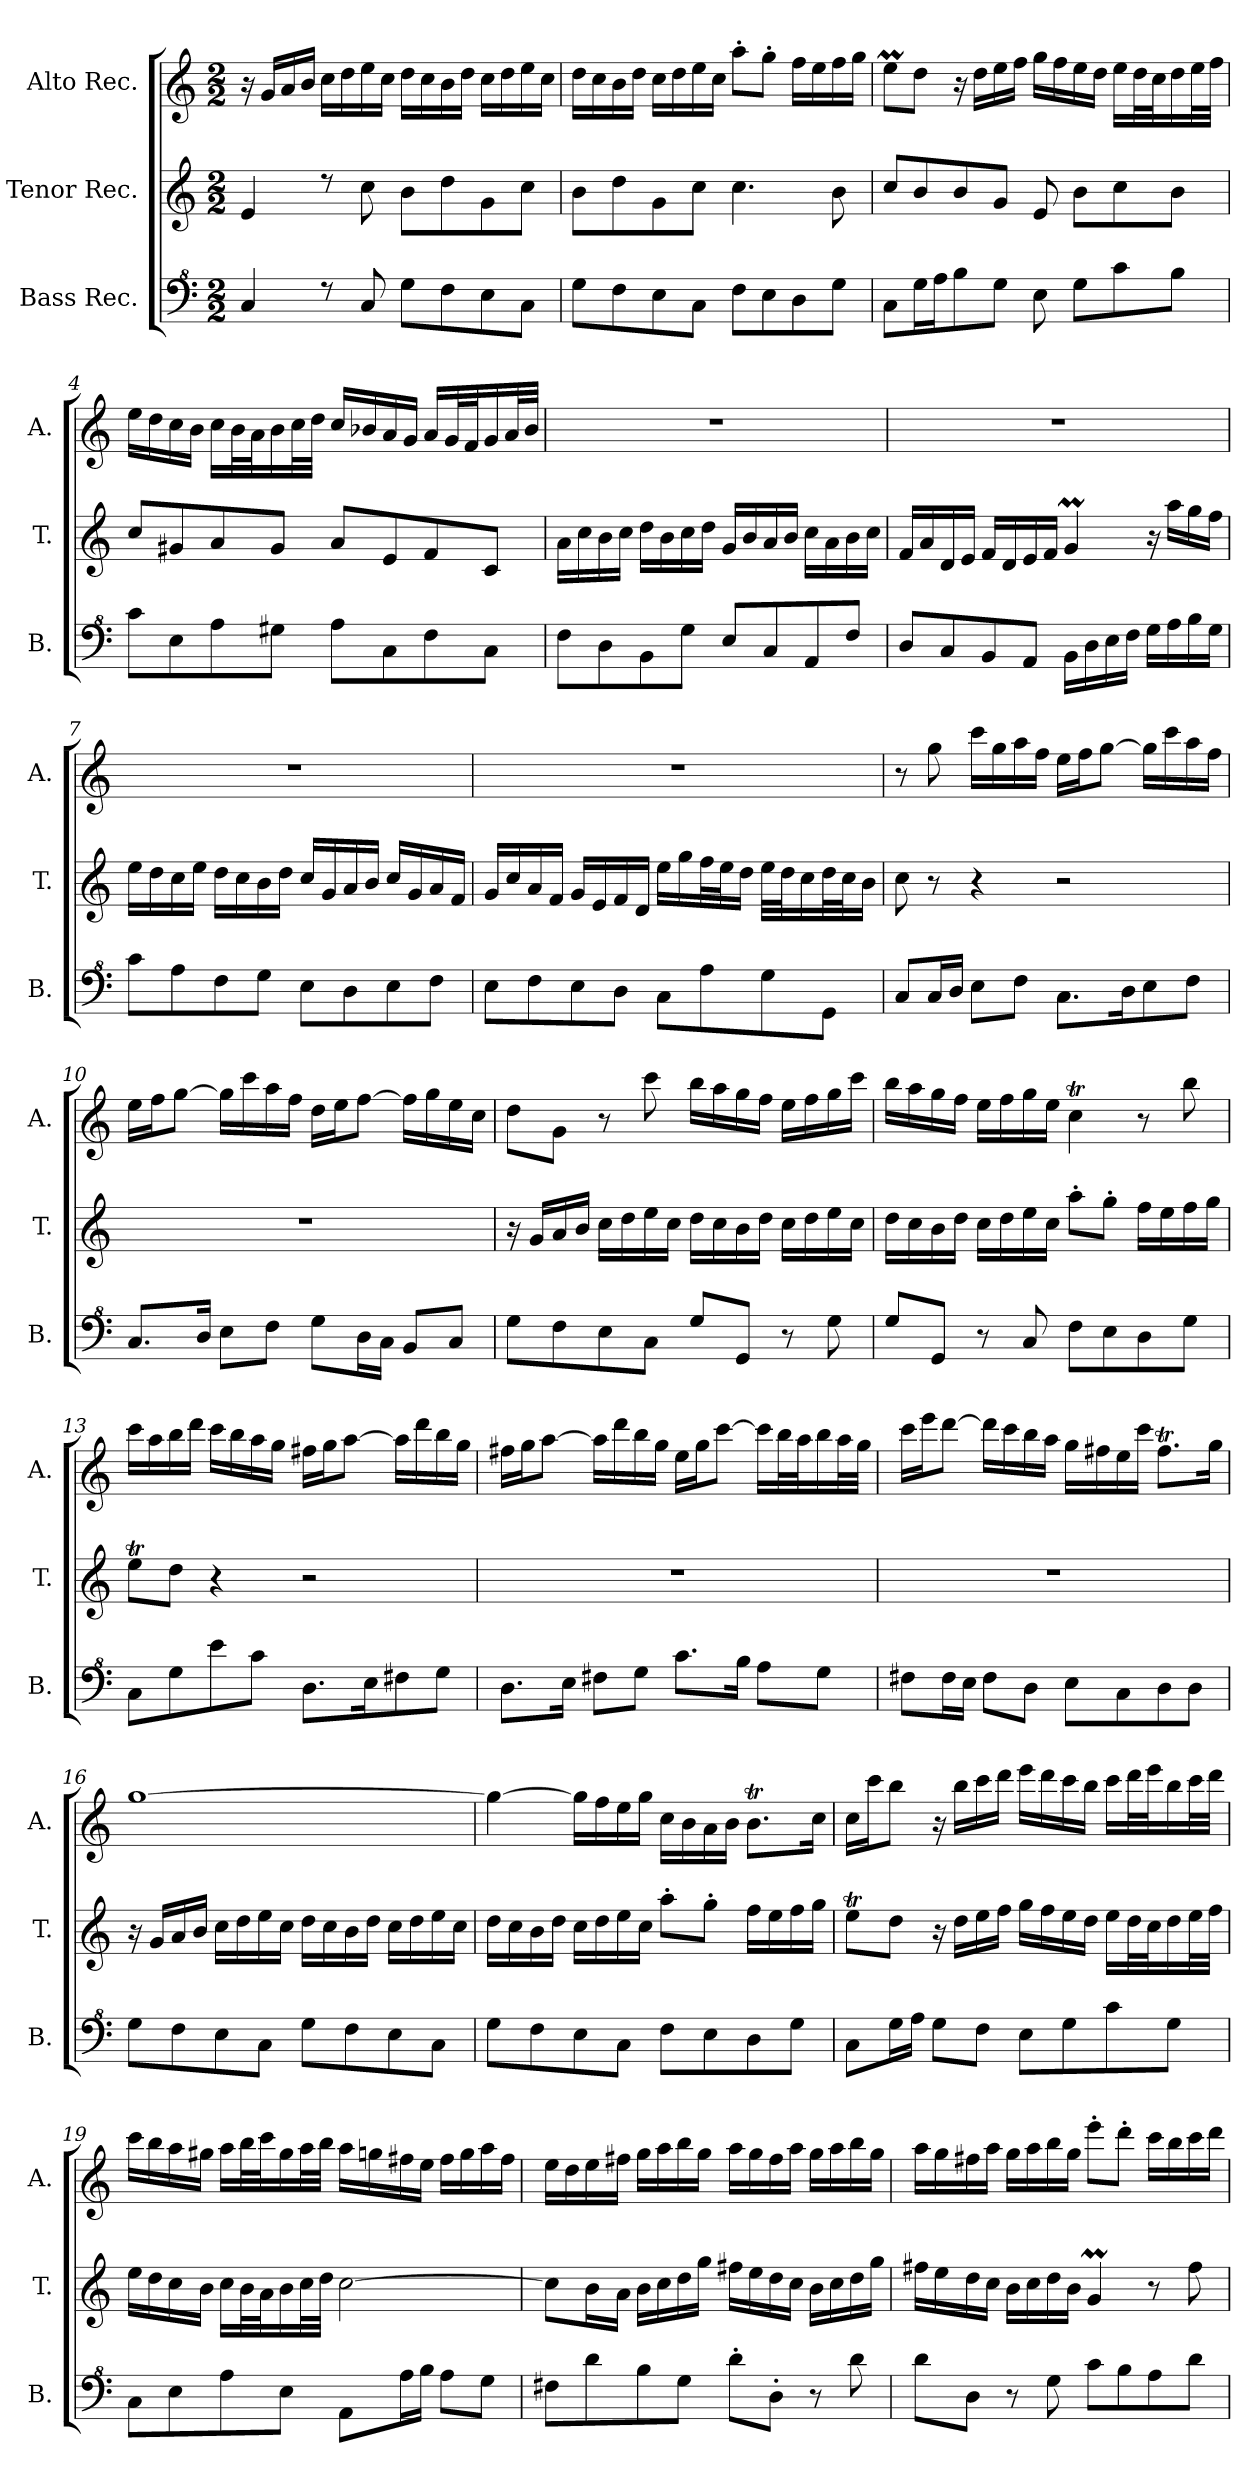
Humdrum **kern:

**kern	**kern	**kern
*part3	*part2	*part1
*staff3	*staff2	*staff1
*I"Bass Rec.	*I"Tenor Rec.	*I"Alto Rec.
*I'B.	*I'T.	*I'A.
*clefF^4	*clefG2	*clefG2
*k[]	*k[]	*k[]
*M2/2	*M2/2	*M2/2
*MM80	*MM80	*MM80
=1	=1	=1
4c/	4e/	16r
.	.	16g/LL
.	.	16a/
.	.	16b/JJ
8rf	8rdd	16cc\LL
.	.	16dd\
8c/	8cc\	16ee\
.	.	16cc\JJ
8g\L	8b\L	16dd\LL
.	.	16cc\
8f\	8dd\	16b\
.	.	16dd\JJ
8e\	8g\	16cc\LL
.	.	16dd\
8c\J	8cc\J	16ee\
.	.	16cc\JJ
=2	=2	=2
8g\L	8b\L	16dd\LL
.	.	16cc\
8f\	8dd\	16b\
.	.	16dd\JJ
8e\	8g\	16cc\LL
.	.	16dd\
8c\J	8cc\J	16ee\
.	.	16cc\JJ
8f\L	4.cc\	8aa'\L
8e\	.	8gg'\J
8d\	.	16ff\LL
.	.	16ee\
8g\J	8b\	16ff\
.	.	16gg\JJ
=3	=3	=3
8c\L	8cc/L	8eem\L
16g\L	8b/	8dd\J
16a\J	.	.
8b\	8b/	16r
.	.	16dd\LL
8g\J	8g/J	16ee\
.	.	16ff\JJ
8e\	8e/	16gg\LL
.	.	16ff\
8g\L	8b\L	16ee\
.	.	16dd\JJ
8cc\	8cc\	16ee\LL
.	.	32dd\L
.	.	32cc\J
8b\J	8b\J	16dd\
.	.	32ee\L
.	.	32ff\JJJ
!!LO:LB:g=z
=4	=4	=4
8cc\L	8cc/L	16ee\LL
.	.	16dd\
8e\	8g#X/	16cc\
.	.	16b\JJ
8a\	8a/	16cc\LL
.	.	32b\L
.	.	32a\J
8g#X\J	8g#/J	16b\
.	.	32cc\L
.	.	32dd\JJJ
8a\L	8a/L	16cc/LL
.	.	16b-X/
8c\	8e/	16a/
.	.	16g/JJ
8f\	8f/	16a/LL
.	.	32g/L
.	.	32f/J
8c\J	8c/J	16g/
.	.	32a/L
.	.	32b-/JJJ
=5	=5	=5
8f\L	16a\LL	1r
.	16cc\	.
8d\	16b\	.
.	16cc\JJ	.
8B\	16dd\LL	.
.	16b\	.
8g\J	16cc\	.
.	16dd\JJ	.
8e/L	16g/LL	.
.	16b/	.
8c/	16a/	.
.	16b/JJ	.
8A/	16cc\LL	.
.	16a\	.
8f/J	16b\	.
.	16cc\JJ	.
=6	=6	=6
8d/L	16f/LL	1r
.	16a/	.
8c/	16d/	.
.	16e/JJ	.
8B/	16f/LL	.
.	16d/	.
8A/J	16e/	.
.	16f/JJ	.
16B\LL	4gM/	.
16d\	.	.
16e\	.	.
16f\JJ	.	.
16g\LL	16r	.
16a\	16aa\LL	.
16b\	16gg\	.
16g\JJ	16ff\JJ	.
=7	=7	=7
8cc\L	16ee\LL	1r
.	16dd\	.
8a\	16cc\	.
.	16ee\JJ	.
8f\	16dd\LL	.
.	16cc\	.
8g\J	16b\	.
.	16dd\JJ	.
8e\L	16cc/LL	.
.	16g/	.
8d\	16a/	.
.	16b/JJ	.
8e\	16cc/LL	.
.	16g/	.
8f\J	16a/	.
.	16f/JJ	.
!!LO:LB:g=z
=8	=8	=8
8e\L	16g/LL	1r
.	16cc/	.
8f\	16a/	.
.	16f/JJ	.
8e\	16g/LL	.
.	16e/	.
8d\J	16f/	.
.	16d/JJ	.
8c\L	16ee\LL	.
.	16gg\	.
8a\	32ff\L	.
.	32ee\J	.
.	16dd\JJ	.
8g\	32ee\LLL	.
.	32dd\J	.
.	16cc\	.
8G\J	32dd\L	.
.	32cc\J	.
.	16b\JJ	.
=9	=9	=9
8c/L	8cc\	8r
16c/L	8r	8gg\
16d/JJ	.	.
8e\L	4r	16ccc\LL
.	.	16gg\
8f\J	.	16aa\
.	.	16ff\JJ
8.c\L	2r	16ee\LL
.	.	16ff\J
.	.	[8gg\J
16d\K	.	.
8e\	.	16gg\LL]
.	.	16ccc\
8f\J	.	16aa\
.	.	16ff\JJ
=10	=10	=10
8.c/L	1r	16ee\LL
.	.	16ff\J
.	.	[8gg\J
16d/Jk	.	.
8e\L	.	16gg\LL]
.	.	16ccc\
8f\J	.	16aa\
.	.	16ff\JJ
8g\L	.	16dd\LL
.	.	16ee\J
16d\L	.	[8ff\J
16c\JJ	.	.
8B/L	.	16ff\LL]
.	.	16gg\
8c/J	.	16ee\
.	.	16cc\JJ
=11	=11	=11
8g\L	16r	8dd\L
.	16g/LL	.
8f\	16a/	8g\J
.	16b/JJ	.
8e\	16cc\LL	8r
.	16dd\	.
8c\J	16ee\	8ccc\
.	16cc\JJ	.
8g/L	16dd\LL	16bb\LL
.	16cc\	16aa\
8G/J	16b\	16gg\
.	16dd\JJ	16ff\JJ
8r	16cc\LL	16ee\LL
.	16dd\	16ff\
8g\	16ee\	16gg\
.	16cc\JJ	16ccc\JJ
!!LO:LB:g=z
=12	=12	=12
8g/L	16dd\LL	16bb\LL
.	16cc\	16aa\
8G/J	16b\	16gg\
.	16dd\JJ	16ff\JJ
8r	16cc\LL	16ee\LL
.	16dd\	16ff\
8c/	16ee\	16gg\
.	16cc\JJ	16ee\JJ
8f\L	8aa'\L	4ccT\
8e\	8gg'\J	.
8d\	16ff\LL	8r
.	16ee\	.
8g\J	16ff\	8bb\
.	16gg\JJ	.
=13	=13	=13
8c\L	8eet\L	16ccc\LL
.	.	16aa\
8g\	8dd\J	16bb\
.	.	16ddd\JJ
8ee\	4r	16ccc\LL
.	.	16bb\
8cc\J	.	16aa\
.	.	16gg\JJ
8.d\L	2r	16ff#X\LL
.	.	16gg\J
.	.	[8aa\J
16e\K	.	.
8f#X\	.	16aa\LL]
.	.	16ddd\
8g\J	.	16bb\
.	.	16gg\JJ
=14	=14	=14
8.d\L	1r	16ff#X\LL
.	.	16gg\J
.	.	[8aa\J
16e\Jk	.	.
8f#X\L	.	16aa\LL]
.	.	16ddd\
8g\J	.	16bb\
.	.	16gg\JJ
8.cc\L	.	16ee\LL
.	.	16gg\J
.	.	[8ccc\J
16b\Jk	.	.
8a\L	.	16ccc\LL]
.	.	32bb\L
.	.	32aa\J
8g\J	.	16bb\
.	.	32aa\L
.	.	32gg\JJJ
!!LO:LB:g=z
=15	=15	=15
8f#X\L	1r	16ccc\LL
.	.	16eee\J
16f#\L	.	[8ddd\J
16e\JJ	.	.
8f#\L	.	16ddd\LL]
.	.	16ccc\
8d\J	.	16bb\
.	.	16aa\JJ
8e\L	.	16gg\LL
.	.	16ff#X\
8c\	.	16ee\
.	.	16ccc\JJ
8d\	.	8.ff#t\L
8d\J	.	.
.	.	16gg\Jk
=16	=16	=16
8g\L	16r	[1gg
.	16g/LL	.
8f\	16a/	.
.	16b/JJ	.
8e\	16cc\LL	.
.	16dd\	.
8c\J	16ee\	.
.	16cc\JJ	.
8g\L	16dd\LL	.
.	16cc\	.
8f\	16b\	.
.	16dd\JJ	.
8e\	16cc\LL	.
.	16dd\	.
8c\J	16ee\	.
.	16cc\JJ	.
=17	=17	=17
8g\L	16dd\LL	4gg\_
.	16cc\	.
8f\	16b\	.
.	16dd\JJ	.
8e\	16cc\LL	16gg\LL]
.	16dd\	16ff\
8c\J	16ee\	16ee\
.	16cc\JJ	16gg\JJ
8f\L	8aa'\L	16cc\LL
.	.	16b\
8e\	8gg'\J	16a\
.	.	16b\JJ
8d\	16ff\LL	8.bt\L
.	16ee\	.
8g\J	16ff\	.
.	16gg\JJ	16cc\Jk
!!LO:LB:g=z
=18	=18	=18
8c\L	8eet\L	16cc\LL
.	.	16ccc\J
16g\L	8dd\J	8bb\J
16a\JJ	.	.
8g\L	16r	16r
.	16dd\LL	16bb\LL
8f\J	16ee\	16ccc\
.	16ff\JJ	16ddd\JJ
8e\L	16gg\LL	16eee\LL
.	16ff\	16ddd\
8g\	16ee\	16ccc\
.	16dd\JJ	16bb\JJ
8cc\	16ee\LL	16ccc\LL
.	32dd\L	32ddd\L
.	32cc\J	32eee\J
8g\J	16dd\	16bb\
.	32ee\L	32ccc\L
.	32ff\JJJ	32ddd\JJJ
=19	=19	=19
8c\L	16ee\LL	16ccc\LL
.	16dd\	16bb\
8e\	16cc\	16aa\
.	16b\JJ	16gg#X\JJ
8a\	16cc\LL	16aa\LL
.	32b\L	32bb\L
.	32a\J	32ccc\J
8e\J	16b\	16gg#\
.	32cc\L	32aa\L
.	32dd\JJJ	32bb\JJJ
8A\L	[2cc\	16aa\LL
.	.	16ggn\
16a\L	.	16ff#X\
16b\JJ	.	16ee\JJ
8a\L	.	16ff#\LL
.	.	16gg\
8g\J	.	16aa\
.	.	16ff#\JJ
=20	=20	=20
8f#X\L	8cc\L]	16ee\LL
.	.	16dd\
8dd\	16b\L	16ee\
.	16a\JJ	16ff#X\JJ
8b\	16b\LL	16gg\LL
.	16cc\	16aa\
8g\J	16dd\	16bb\
.	16gg\JJ	16gg\JJ
8dd'\L	16ff#X\LL	16aa\LL
.	16ee\	16gg\
8d'\J	16dd\	16ff#\
.	16cc\JJ	16aa\JJ
8r	16b\LL	16gg\LL
.	16cc\	16aa\
8dd\	16dd\	16bb\
.	16gg\JJ	16gg\JJ
!!LO:PB:g=z
=21	=21	=21
8dd\L	16ff#X\LL	16aa\LL
.	16ee\	16gg\
8d\J	16dd\	16ff#X\
.	16cc\JJ	16aa\JJ
8r	16b\LL	16gg\LL
.	16cc\	16aa\
8g\	16dd\	16bb\
.	16b\JJ	16gg\JJ
8cc\L	4gM/	8eee'\L
8b\	.	8ddd'\J
8a\	8r	16ccc\LL
.	.	16bb\
8dd\J	8ff#\	16ccc\
.	.	16ddd\JJ
=	=	=
*-	*-	*-
